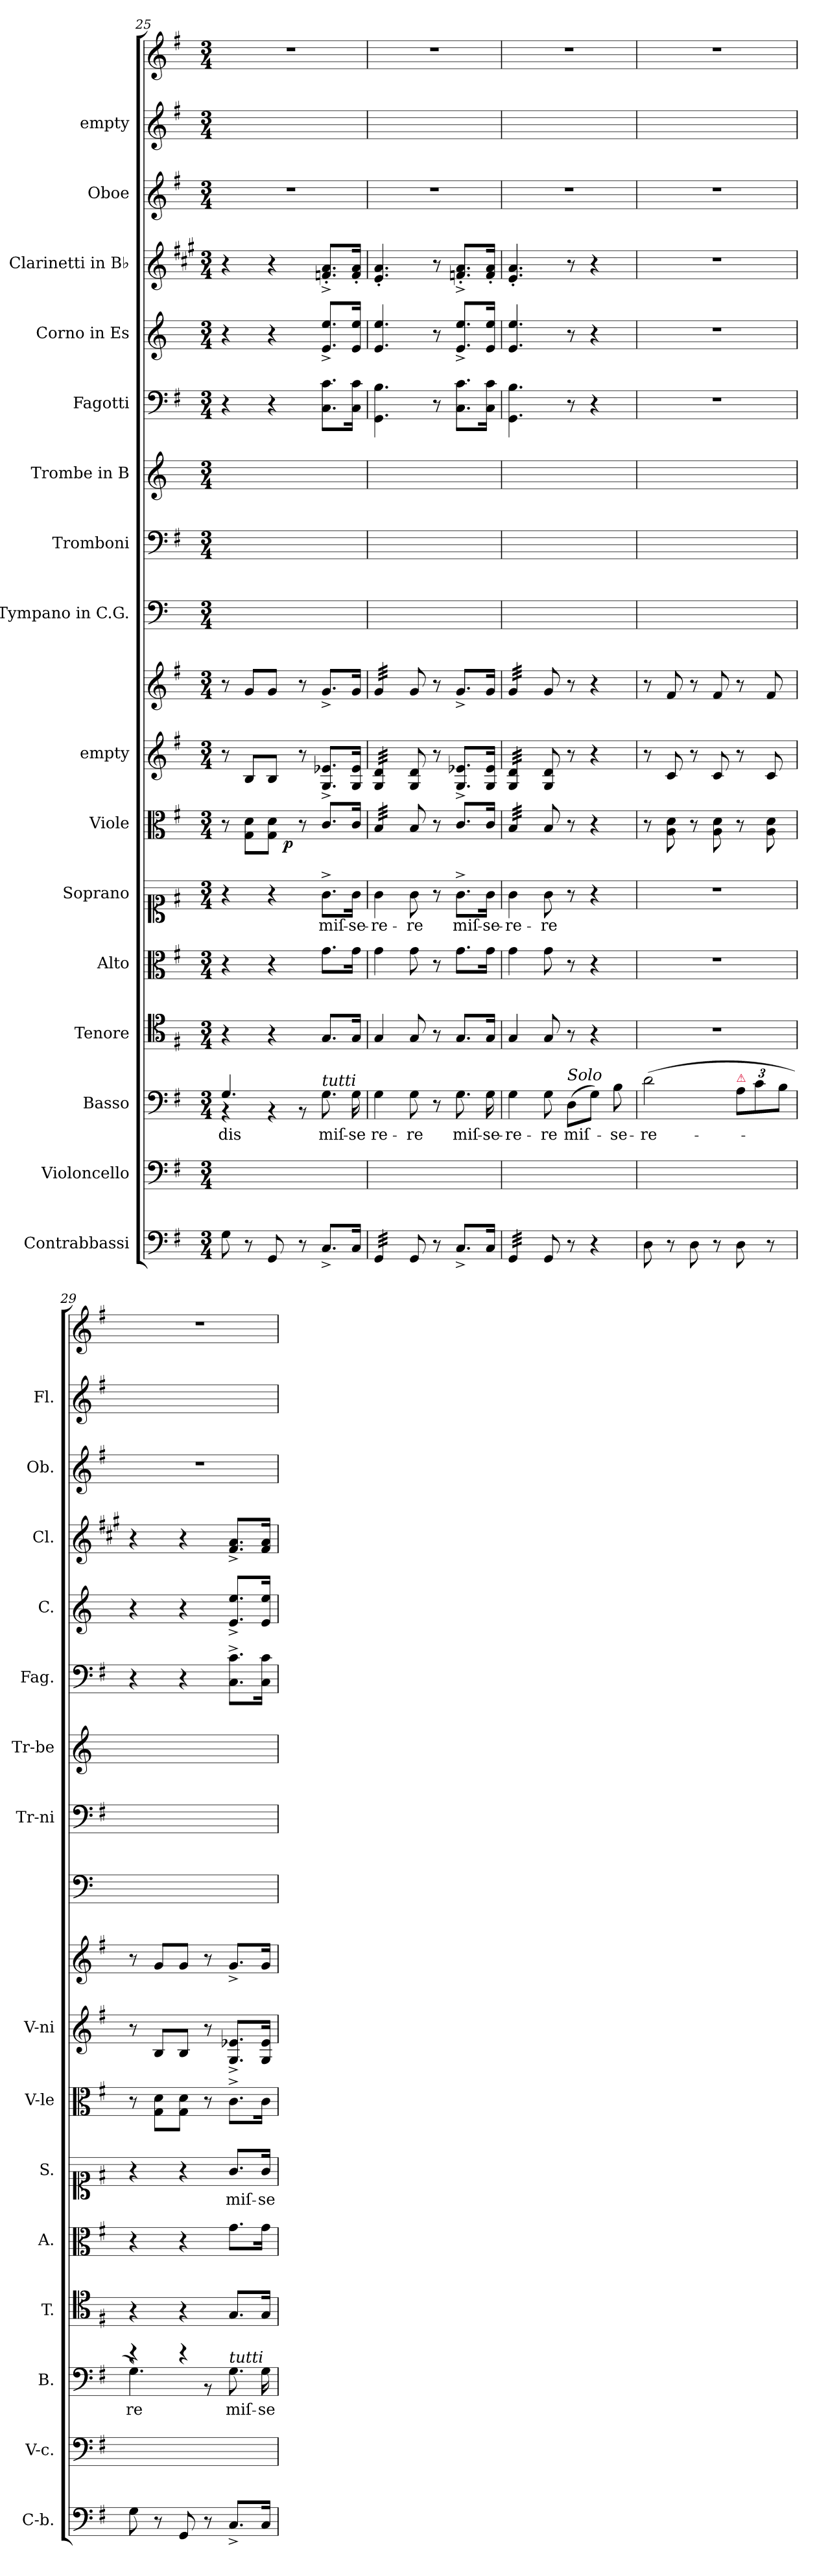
**kern	**kern	**kern	**text	**kern	**kern	**kern	**text	**kern	**dynam	**kern	**kern	**kern	**kern	**kern	**kern	**kern	**kern	**kern	**kern	**kern
*part16	*part15	*part14	*part14	*part13	*part12	*part11	*part11	*part10	*part10	*part9	*part9	*part8	*part7	*part6	*part5	*part4	*part3	*part2	*part1	*part1
*staff18	*staff17	*staff16	*staff16	*staff15	*staff14	*staff13	*staff13	*staff12	*staff12	*staff11	*staff10	*staff9	*staff8	*staff7	*staff6	*staff5	*staff4	*staff3	*staff2	*staff1
*I"Contrabbassi	*I"Violoncello	*I"Basso	*	*I"Tenore	*I"Alto	*I"Soprano	*	*I"Viole	*	*I"empty	*	*I"Tympano in C.G.	*I"Tromboni	*I"Trombe in B	*I"Fagotti	*I"Corno in Es	*I"Clarinetti in B♭	*I"Oboe	*I"empty	*
*I'C-b.	*I'V-c.	*I'B.	*	*I'T.	*I'A.	*I'S.	*	*I'V-le	*	*I'V-ni	*	*	*I'Tr-ni	*I'Tr-be	*I'Fag.	*I'C.	*I'Cl.	*I'Ob.	*I'Fl.	*
*clefF4	*clefF4	*clefF4	*	*clefC4	*clefC3	*clefC1	*	*clefC3	*	*clefG2	*clefG2	*clefF4	*clefF4	*clefG2	*clefF4	*clefG2	*clefG2	*clefG2	*clefG2	*clefG2
*	*	*	*	*	*	*	*	*	*	*	*	*	*	*ITrd1c2	*	*ITrd5c9	*ITrd1c2	*	*	*
*k[f#]	*k[f#]	*k[f#]	*	*k[f#]	*k[f#]	*k[f#]	*	*k[f#]	*	*k[f#]	*k[f#]	*k[]	*k[f#]	*k[b-e-]	*k[f#]	*k[b-e-a-]	*k[f#]	*k[f#]	*k[f#]	*k[f#]
*G:	*G:	*G:	*	*G:	*G:	*G:	*	*G:	*	*G:	*G:	*	*G:	*	*G:	*	*G:	*G:	*G:	*G:
*M3/4	*M3/4	*M3/4	*	*M3/4	*M3/4	*M3/4	*	*M3/4	*	*M3/4	*M3/4	*M3/4	*M3/4	*M3/4	*M3/4	*M3/4	*M3/4	*M3/4	*M3/4	*M3/4
=25	=25	=25	=25	=25	=25	=25	=25	=25	=25	=25	=25	=25	=25	=25	=25	=25	=25	=25	=25	=25
*	*	*^	*	*	*	*	*	*^	*	*	*	*	*	*	*	*	*	*	*	*
8G\	2.ryy	4.G/	4r	-dis	4r	4r	4r	.	8r	4ryy	.	8r	8r	2.ryy	2.ryy	2.ryy	4r	4r	4r	2.r	2.ryy	2.r
8r	.	.	.	.	.	.	.	.	8G\ 8d\L	.	.	8B/L	8g/L	.	.	.	.	.	.	.	.	.
8GG/	.	.	4r	.	4r	4r	4r	.	8G\ 8d\J	16ryy	.	8B/J	8g/J	.	.	.	4r	4r	4r	.	.	.
.	.	.	.	.	.	.	.	.	.	4..ryy	p	.	.	.	.	.	.	.	.	.	.	.
8r	.	8rBB	.	.	.	.	.	.	8r	.	.	8r	8r	.	.	.	.	.	.	.	.	.
!	!	!LO:TX:a:i:t=tutti	!	!	!	!	!	!	!	!	!	!	!	!	!	!	!	!	!	!	!	!
8.C^/L	.	4rBByy	8.G\	miſ-	8.G/L	8.g\L	8.g^\L	miſ-	8.c/L	.	.	8.G^/ 8.e-X^/L	8.g^>/L	.	.	.	8.C\ 8.c\L	8.G^</ 8.g^</L	8.e-X'^>/ 8.g'^>/L	.	.	.
16C/Jk	.	.	16G\	-se	16G/Jk	16g\Jk	16g\Jk	-se-	16c/Jk	.	.	16G/ 16e-/Jk	16g/Jk	.	.	.	16C\ 16c\Jk	16G/ 16g/Jk	16e-'/ 16g'/Jk	.	.	.
*	*	*v	*v	*	*	*	*	*	*v	*v	*	*	*	*	*	*	*	*	*	*	*	*
=26	=26	=26	=26	=26	=26	=26	=26	=26	=26	=26	=26	=26	=26	=26	=26	=26	=26	=26	=26	=26
*tremolo	*	*	*	*	*	*	*	*	*	*	*	*	*	*	*	*	*	*	*	*
*	*	*	*	*	*	*	*	*tremolo	*	*	*	*	*	*	*	*	*	*	*	*
*	*	*	*	*	*	*	*	*	*	*tremolo	*	*	*	*	*	*	*	*	*	*
*	*	*	*	*	*	*	*	*	*	*	*tremolo	*	*	*	*	*	*	*	*	*
32GG/LLL	2.ryy	4G\	re-	4G/	4g\	4g\	-re-	32B/LLL	.	32G/ 32d/LLL	32g/LLL	2.ryy	2.ryy	2.ryy	4.GG\ 4.B\	4.G/ 4.g/	4.d'/ 4.g'/	2.r	2.ryy	2.r
32GG/	.	.	.	.	.	.	.	32B/	.	32G/ 32d/	32g/	.	.	.	.	.	.	.	.	.
32GG/	.	.	.	.	.	.	.	32B/	.	32G/ 32d/	32g/	.	.	.	.	.	.	.	.	.
32GG/	.	.	.	.	.	.	.	32B/	.	32G/ 32d/	32g/	.	.	.	.	.	.	.	.	.
32GG/	.	.	.	.	.	.	.	32B/	.	32G/ 32d/	32g/	.	.	.	.	.	.	.	.	.
32GG/	.	.	.	.	.	.	.	32B/	.	32G/ 32d/	32g/	.	.	.	.	.	.	.	.	.
32GG/	.	.	.	.	.	.	.	32B/	.	32G/ 32d/	32g/	.	.	.	.	.	.	.	.	.
32GG/JJJ	.	.	.	.	.	.	.	32B/JJJ	.	32G/ 32d/JJJ	32g/JJJ	.	.	.	.	.	.	.	.	.
*	*	*	*	*	*	*	*	*	*	*	*Xtremolo	*	*	*	*	*	*	*	*	*
*	*	*	*	*	*	*	*	*	*	*Xtremolo	*	*	*	*	*	*	*	*	*	*
*	*	*	*	*	*	*	*	*Xtremolo	*	*	*	*	*	*	*	*	*	*	*	*
*Xtremolo	*	*	*	*	*	*	*	*	*	*	*	*	*	*	*	*	*	*	*	*
8GG/	.	8G\	-re	8G/	8g\	8g\	-re	8B/	.	8G/ 8d/	8g/	.	.	.	.	.	.	.	.	.
8r	.	8r	.	8r	8r	8r	.	8r	.	8r	8r	.	.	.	8r	8r	8r	.	.	.
8.C^/L	.	8.G\	miſ-	8.G/L	8.g\L	8.g^\L	miſ-	8.c/L	.	8.G^/ 8.e-X^/L	8.g^>/L	.	.	.	8.C\ 8.c\L	8.G^/ 8.g^/L	8.e-X'^>/ 8.g'^>/L	.	.	.
16C/Jk	.	16G\	-se-	16G/Jk	16g\Jk	16g\Jk	-se-	16c/Jk	.	16G/ 16e-/Jk	16g/Jk	.	.	.	16C\ 16c\Jk	16G/ 16g/Jk	16e-'/ 16g'/Jk	.	.	.
=27	=27	=27	=27	=27	=27	=27	=27	=27	=27	=27	=27	=27	=27	=27	=27	=27	=27	=27	=27	=27
*tremolo	*	*	*	*	*	*	*	*	*	*	*	*	*	*	*	*	*	*	*	*
*	*	*	*	*	*	*	*	*tremolo	*	*	*	*	*	*	*	*	*	*	*	*
*	*	*	*	*	*	*	*	*	*	*tremolo	*	*	*	*	*	*	*	*	*	*
*	*	*	*	*	*	*	*	*	*	*	*tremolo	*	*	*	*	*	*	*	*	*
32GG/LLL	2.ryy	4G\	-re-	4G/	4g\	4g\	-re-	32B/LLL	.	32G/ 32d/LLL	32g/LLL	2.ryy	2.ryy	2.ryy	4.GG\ 4.B\	4.G/ 4.g/	4.d'/ 4.g'/	2.r	2.ryy	2.r
32GG/	.	.	.	.	.	.	.	32B/	.	32G/ 32d/	32g/	.	.	.	.	.	.	.	.	.
32GG/	.	.	.	.	.	.	.	32B/	.	32G/ 32d/	32g/	.	.	.	.	.	.	.	.	.
32GG/	.	.	.	.	.	.	.	32B/	.	32G/ 32d/	32g/	.	.	.	.	.	.	.	.	.
32GG/	.	.	.	.	.	.	.	32B/	.	32G/ 32d/	32g/	.	.	.	.	.	.	.	.	.
32GG/	.	.	.	.	.	.	.	32B/	.	32G/ 32d/	32g/	.	.	.	.	.	.	.	.	.
32GG/	.	.	.	.	.	.	.	32B/	.	32G/ 32d/	32g/	.	.	.	.	.	.	.	.	.
32GG/JJJ	.	.	.	.	.	.	.	32B/JJJ	.	32G/ 32d/JJJ	32g/JJJ	.	.	.	.	.	.	.	.	.
*	*	*	*	*	*	*	*	*	*	*	*Xtremolo	*	*	*	*	*	*	*	*	*
*	*	*	*	*	*	*	*	*	*	*Xtremolo	*	*	*	*	*	*	*	*	*	*
*	*	*	*	*	*	*	*	*Xtremolo	*	*	*	*	*	*	*	*	*	*	*	*
*Xtremolo	*	*	*	*	*	*	*	*	*	*	*	*	*	*	*	*	*	*	*	*
8GG/	.	8G\	-re	8G/	8g\	8g\	-re	8B/	.	8G/ 8d/	8g/	.	.	.	.	.	.	.	.	.
!	!	!LO:TX:a:i:t=Solo	!	!	!	!	!	!	!	!	!	!	!	!	!	!	!	!	!	!
8r	.	(8D\L	miſ-	8r	8r	8r	.	8r	.	8r	8r	.	.	.	8r	8r	8r	.	.	.
4r	.	8G\J)	.	4r	4r	4r	.	4r	.	4r	4r	.	.	.	4r	4r	4r	.	.	.
.	.	8B\	-se-	.	.	.	.	.	.	.	.	.	.	.	.	.	.	.	.	.
=28	=28	=28	=28	=28	=28	=28	=28	=28	=28	=28	=28	=28	=28	=28	=28	=28	=28	=28	=28	=28
8D\	2.ryy	(2d\	-re-	2.r	2.r	2.r	.	8r	.	8r	8r	2.ryy	2.ryy	2.ryy	2.r	2.r	2.r	2.r	2.ryy	2.r
8r	.	.	.	.	.	.	.	8A\ 8d\	.	8c/	8f#/	.	.	.	.	.	.	.	.	.
8D\	.	.	.	.	.	.	.	8r	.	8r	8r	.	.	.	.	.	.	.	.	.
8r	.	.	.	.	.	.	.	8A\ 8d\	.	8c/	8f#/	.	.	.	.	.	.	.	.	.
!	!	!LO:TX:a:color=crimson:t=⚠	!	!	!	!	!	!	!	!	!	!	!	!	!	!	!	!	!	!
8D\	.	12A\L	.	.	.	.	.	8r	.	8r	8r	.	.	.	.	.	.	.	.	.
.	.	12c\	.	.	.	.	.	.	.	.	.	.	.	.	.	.	.	.	.	.
8r	.	.	.	.	.	.	.	8A\ 8d\	.	8c/	8f#/	.	.	.	.	.	.	.	.	.
.	.	12B\J	.	.	.	.	.	.	.	.	.	.	.	.	.	.	.	.	.	.
=29	=29	=29	=29	=29	=29	=29	=29	=29	=29	=29	=29	=29	=29	=29	=29	=29	=29	=29	=29	=29
*	*	*^	*	*	*	*	*	*	*	*	*	*	*	*	*	*	*	*	*	*
8G\	2.ryy	4r	4.G\)	re	4r	4r	4r	.	8r	.	8r	8r	2.ryy	2.ryy	2.ryy	4r	4r	4r	2.r	2.ryy	2.r
8r	.	.	.	.	.	.	.	.	8G\ 8d\L	.	8B/L	8g/L	.	.	.	.	.	.	.	.	.
8GG/	.	4r	.	.	4r	4r	4r	.	8G\ 8d\J	.	8B/J	8g/J	.	.	.	4r	4r	4r	.	.	.
8r	.	.	8r	.	.	.	.	.	8r	.	8r	8r	.	.	.	.	.	.	.	.	.
!	!	!LO:TX:a:i:t=tutti	!	!	!	!	!	!	!	!	!	!	!	!	!	!	!	!	!	!	!
8.C^/L	.	4ryy	8.G\	miſ-	8.G/L	8.g\L	8.g/L	miſ-	8.c^<\L	.	8.G^>/ 8.e-X^>/L	8.g^>/L	.	.	.	8.C^\ 8.c^\L	8.G^>/ 8.g^>/L	8.e^>/ 8.g^>/L	.	.	.
16C/Jk	.	.	16G\	-se	16G/Jk	16g\Jk	16g/Jk	-se	16c\Jk	.	16G/ 16e-/Jk	16g/Jk	.	.	.	16C\ 16c\Jk	16G/ 16g/Jk	16e/ 16g/Jk	.	.	.
*	*	*v	*v	*	*	*	*	*	*	*	*	*	*	*	*	*	*	*	*	*	*
=	=	=	=	=	=	=	=	=	=	=	=	=	=	=	=	=	=	=	=	=
*-	*-	*-	*-	*-	*-	*-	*-	*-	*-	*-	*-	*-	*-	*-	*-	*-	*-	*-	*-	*-
